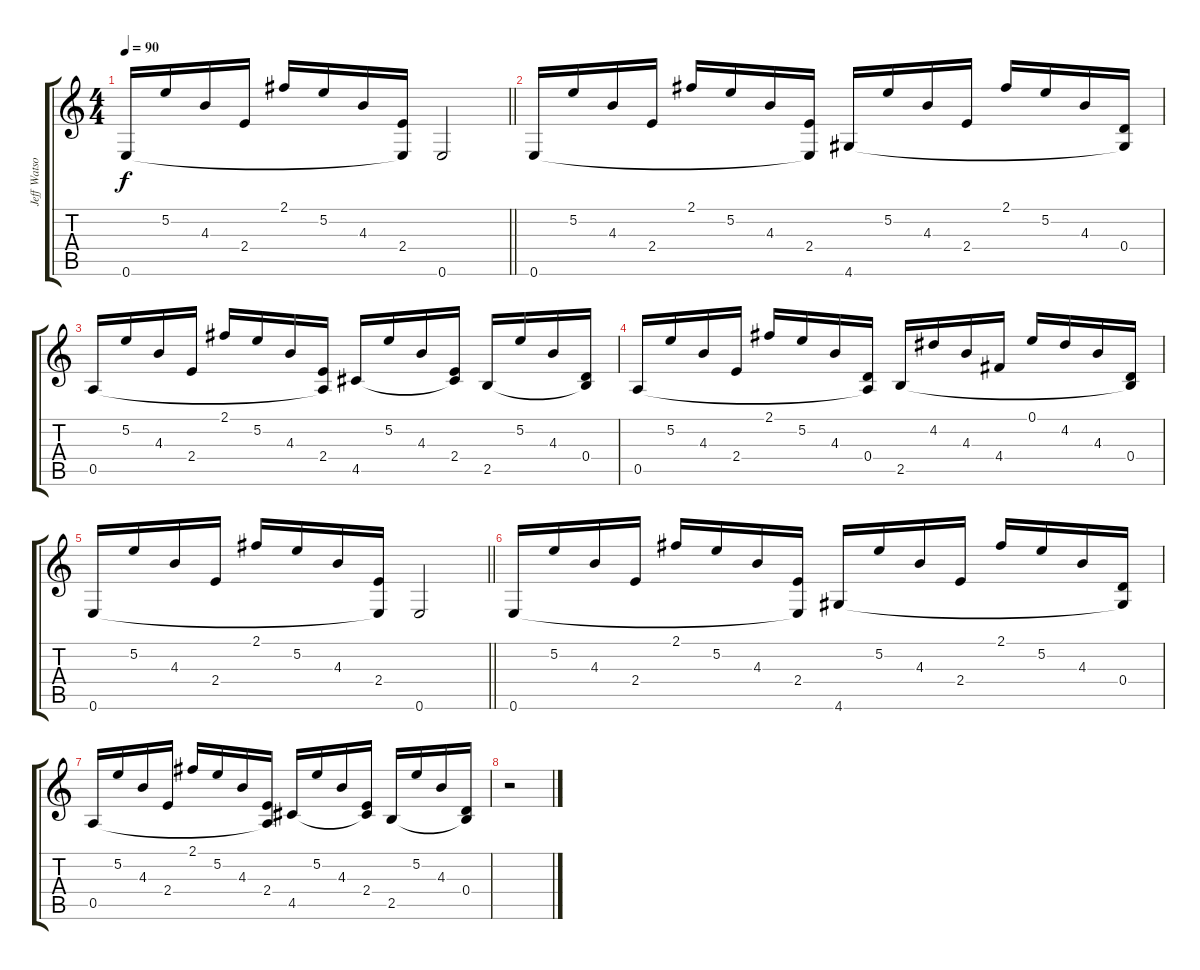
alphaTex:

\track ("Jeff Watson Acoustic" "Jeff Watso") {instrument acousticguitarsteel}
\staff {score tabs}
\tuning (E4 B3 G3 D3 A2 E2) {hide}
\ts (4 4)
\tempo 90
\clef g2
\barLineRight lightlight
\ks c
0.6.16{dy f} 5.2.16 4.3.16 2.4.16 2.1.16 5.2.16 4.3.16 (2.4 0.6{t}).16 0.6.2 |
0.6.16 5.2.16 4.3.16 2.4.16 2.1.16 5.2.16 4.3.16 (2.4 0.6{t}).16 4.6.16 5.2.16 4.3.16 2.4.16 2.1.16 5.2.16 4.3.16 (0.4 4.6{t}).16 |
0.5.16 5.2.16 4.3.16 2.4.16 2.1.16 5.2.16 4.3.16 (2.4 0.5{t}).16 4.5.16 5.2.16 4.3.16 (2.4 4.5{t}).16 2.5.16 5.2.16 4.3.16 (0.4 2.5{t}).16 |
0.5.16{volume 0} 5.2.16 4.3.16 2.4.16 2.1.16 5.2.16 4.3.16 (0.4 0.5{t}).16 2.5.16 4.2.16 4.3.16 4.4.16 0.1.16 4.2.16 4.3.16 (0.4 2.5{t}).16 |
\barLineRight lightlight
0.6.16 5.2.16 4.3.16 2.4.16 2.1.16 5.2.16 4.3.16 (2.4 0.6{t}).16 0.6.2 |
0.6.16 5.2.16 4.3.16 2.4.16 2.1.16 5.2.16 4.3.16 (2.4 0.6{t}).16 4.6.16 5.2.16 4.3.16 2.4.16 2.1.16 5.2.16 4.3.16 (0.4 4.6{t}).16 |
0.5.16 5.2.16 4.3.16 2.4.16 2.1.16 5.2.16 4.3.16 (2.4 0.5{t}).16 4.5.16 5.2.16 4.3.16 (2.4 4.5{t}).16 2.5.16 5.2.16 4.3.16 (0.4 2.5{t}).16 |
r.2
